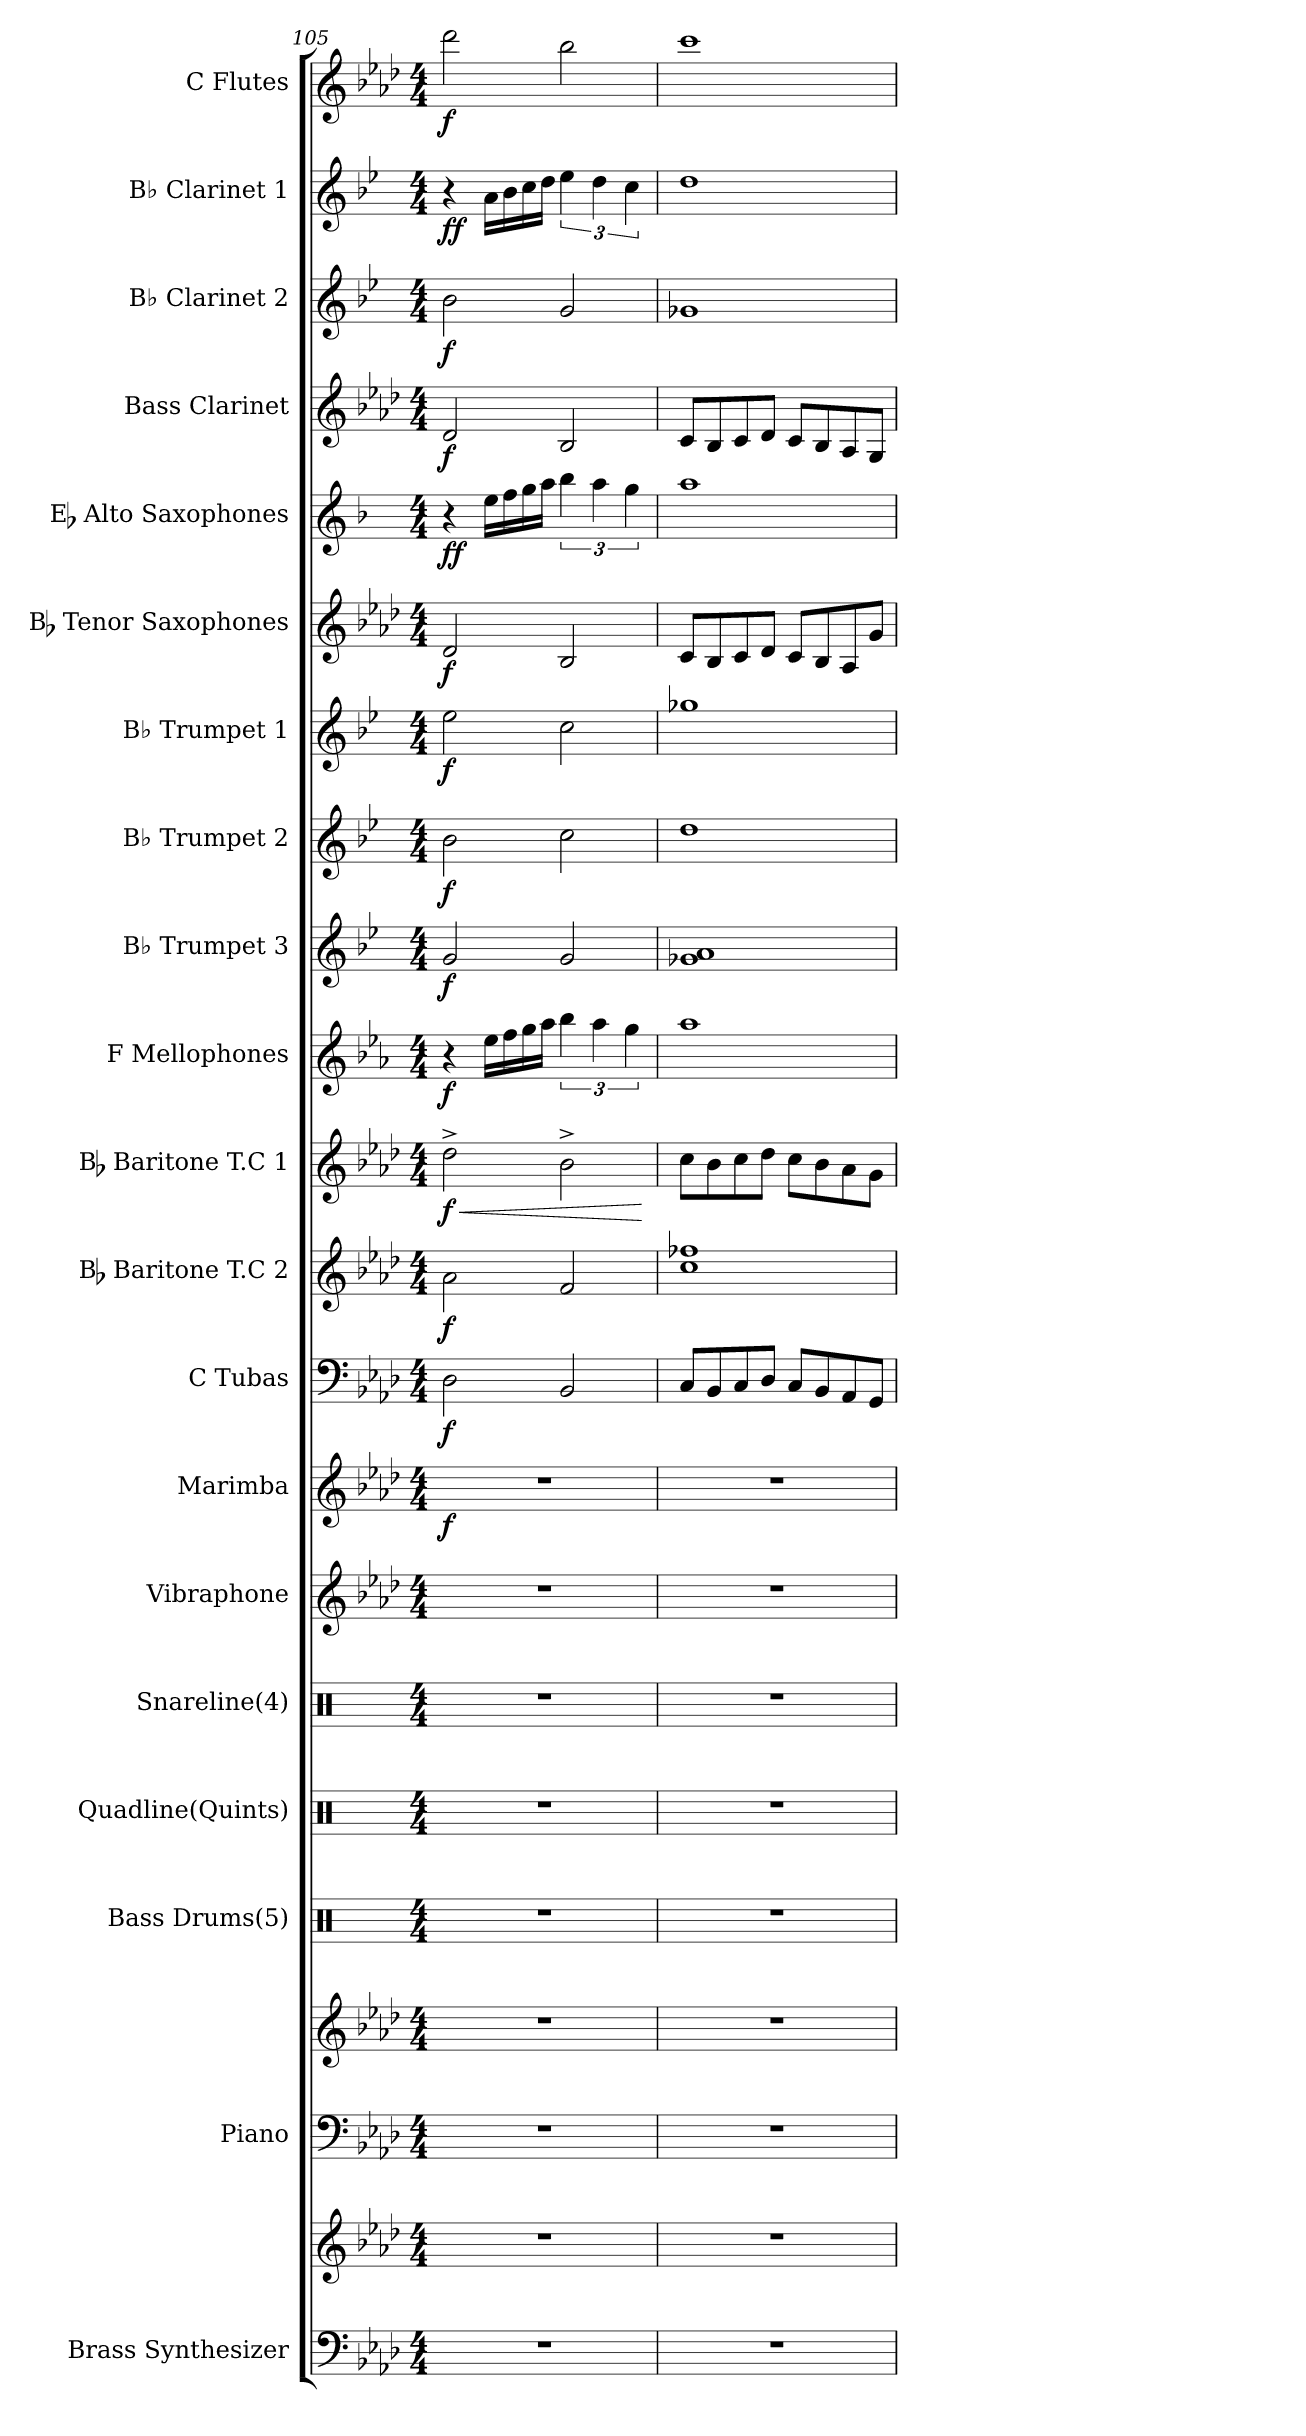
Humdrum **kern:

**kern	**kern	**kern	**kern	**kern	**kern	**kern	**kern	**kern	**dynam	**kern	**dynam	**kern	**dynam	**kern	**dynam	**kern	**dynam	**kern	**dynam	**kern	**dynam	**kern	**dynam	**kern	**dynam	**kern	**dynam	**kern	**dynam	**kern	**dynam	**kern	**dynam	**kern	**dynam
*part20	*part20	*part19	*part19	*part18	*part17	*part16	*part15	*part14	*part14	*part13	*part13	*part12	*part12	*part11	*part11	*part10	*part10	*part9	*part9	*part8	*part8	*part7	*part7	*part6	*part6	*part5	*part5	*part4	*part4	*part3	*part3	*part2	*part2	*part1	*part1
*staff22	*staff21	*staff20	*staff19	*staff18	*staff17	*staff16	*staff15	*staff14	*staff14	*staff13	*staff13	*staff12	*staff12	*staff11	*staff11	*staff10	*staff10	*staff9	*staff9	*staff8	*staff8	*staff7	*staff7	*staff6	*staff6	*staff5	*staff5	*staff4	*staff4	*staff3	*staff3	*staff2	*staff2	*staff1	*staff1
*I"Brass Synthesizer	*	*I"Piano	*	*I"Bass Drums(5)	*I"Quadline(Quints)	*I"Snareline(4)	*I"Vibraphone	*I"Marimba	*	*I"C Tubas	*	*I"Bb Baritone T.C 2	*	*I"Bb Baritone T.C 1	*	*I"F Mellophones	*	*I"B♭ Trumpet 3	*	*I"B♭ Trumpet 2	*	*I"B♭ Trumpet 1	*	*I"Bb Tenor Saxophones	*	*I"Eb Alto Saxophones	*	*I"Bass Clarinet	*	*I"B♭ Clarinet 2	*	*I"B♭ Clarinet 1	*	*I"C Flutes	*
*I'Synth.	*	*I'Pno.	*	*I'BD	*	*	*	*I'Marimba	*	*I'Tubas	*	*I'Baritone T.C 2	*	*I'Baritone T.C 1	*	*I'Mello	*	*I'B♭ Tpt. 3	*	*I'B♭ Tpt. 2	*	*I'B♭ Tpt. 1	*	*I'Tenor Saxes	*	*I'Alto Saxes	*	*I'B. Cl.	*	*I'B♭ Cl. 2	*	*I'B♭ Cl. 1	*	*I'Flutes	*
*clefF4	*clefG2	*clefF4	*clefG2	*clefX	*clefX	*clefX	*clefG2	*clefG2	*	*clefF4	*	*clefG2	*	*clefG2	*	*clefG2	*	*clefG2	*	*clefG2	*	*clefG2	*	*clefG2	*	*clefG2	*	*clefG2	*	*clefG2	*	*clefG2	*	*clefG2	*
*	*	*	*	*	*	*	*	*	*	*	*	*ITrd8c14	*	*ITrd8c14	*	*ITrd4c7	*	*ITrd1c2	*	*ITrd1c2	*	*ITrd1c2	*	*ITrd8c14	*	*ITrd5c9	*	*ITrd8c14	*	*ITrd1c2	*	*ITrd1c2	*	*	*
*k[b-e-a-d-]	*k[b-e-a-d-]	*k[b-e-a-d-]	*k[b-e-a-d-]	*k[]	*k[]	*k[]	*k[b-e-a-d-]	*k[b-e-a-d-]	*	*k[b-e-a-d-]	*	*k[b-e-a-d-]	*	*k[b-e-a-d-]	*	*k[b-e-a-d-]	*	*k[b-e-a-d-]	*	*k[b-e-a-d-]	*	*k[b-e-a-d-]	*	*k[b-e-a-d-]	*	*k[b-e-a-d-]	*	*k[b-e-a-d-]	*	*k[b-e-a-d-]	*	*k[b-e-a-d-]	*	*k[b-e-a-d-]	*
*M4/4	*M4/4	*M4/4	*M4/4	*M4/4	*M4/4	*M4/4	*M4/4	*M4/4	*	*M4/4	*	*M4/4	*	*M4/4	*	*M4/4	*	*M4/4	*	*M4/4	*	*M4/4	*	*M4/4	*	*M4/4	*	*M4/4	*	*M4/4	*	*M4/4	*	*M4/4	*
=105	=105	=105	=105	=105	=105	=105	=105	=105	=105	=105	=105	=105	=105	=105	=105	=105	=105	=105	=105	=105	=105	=105	=105	=105	=105	=105	=105	=105	=105	=105	=105	=105	=105	=105	=105
!	!	!	!	!	!	!	!	!	!LO:DY:b	!	!LO:DY:b	!	!LO:DY:b	!	!LO:HP:b	!	!	!	!	!	!	!	!	!	!	!	!	!	!	!	!	!	!	!	!
!	!	!	!	!	!	!	!	!	!	!	!	!	!	!	!LO:DY:n=1:b	!	!LO:DY:b	!	!LO:DY:b	!	!LO:DY:b	!	!LO:DY:b	!	!LO:DY:b	!	!LO:DY:b	!	!	!	!	!	!	!	!
!	!	!	!	!	!	!	!	!	!	!	!	!	!	!	!	!	!	!	!	!	!	!	!	!	!	!	!LO:DY:n=1:b	!	!LO:DY:b	!	!LO:DY:b	!	!LO:DY:b	!	!
!	!	!	!	!	!	!	!	!	!	!	!	!	!	!	!	!	!	!	!	!	!	!	!	!	!	!	!	!	!	!	!	!	!LO:DY:n=1:b	!	!LO:DY:b
1r	1r	1r	1r	1r	1r	1r	1r	1r	f	2D-\	f	2A-\	f	2d-^\	< f	4r	f	2f/	f	2a-\	f	2dd-\	f	2D-/	f	4r	f f	2D-/	f	2a-\	f	4r	f f	2ddd-\	f
.	.	.	.	.	.	.	.	.	.	.	.	.	.	.	.	16a-\LL	.	.	.	.	.	.	.	.	.	16g\LL	.	.	.	.	.	16g\LL	.	.	.
.	.	.	.	.	.	.	.	.	.	.	.	.	.	.	.	16b-\	.	.	.	.	.	.	.	.	.	16a-\	.	.	.	.	.	16a-\	.	.	.
.	.	.	.	.	.	.	.	.	.	.	.	.	.	.	.	16cc\	.	.	.	.	.	.	.	.	.	16b-\	.	.	.	.	.	16b-\	.	.	.
.	.	.	.	.	.	.	.	.	.	.	.	.	.	.	.	16dd-\JJ	.	.	.	.	.	.	.	.	.	16cc\JJ	.	.	.	.	.	16cc\JJ	.	.	.
.	.	.	.	.	.	.	.	.	.	2BB-/	.	2F/	.	2B-^\	.	6ee-\	.	2f/	.	2b-\	.	2b-\	.	2BB-/	.	6dd-\	.	2BB-/	.	2f/	.	6dd-\	.	2bb-\	.
.	.	.	.	.	.	.	.	.	.	.	.	.	.	.	.	6dd-\	.	.	.	.	.	.	.	.	.	6cc\	.	.	.	.	.	6cc\	.	.	.
.	.	.	.	.	.	.	.	.	.	.	.	.	.	.	.	6cc\	.	.	.	.	.	.	.	.	.	6b-\	.	.	.	.	.	6b-\	.	.	.
.	.	.	.	.	.	.	.	.	.	.	.	.	.	.	[	.	.	.	.	.	.	.	.	.	.	.	.	.	.	.	.	.	.	.	.
!!LO:PB:g=z
=106	=106	=106	=106	=106	=106	=106	=106	=106	=106	=106	=106	=106	=106	=106	=106	=106	=106	=106	=106	=106	=106	=106	=106	=106	=106	=106	=106	=106	=106	=106	=106	=106	=106	=106	=106
1r	1r	1r	1r	1r	1r	1r	1r	1r	.	8C/L	.	1c 1f-X	.	8c\L	.	1dd-	.	1f-X 1g	.	1cc	.	1ff-X	.	8C/L	.	1cc	.	8C/L	.	1f-X	.	1cc	.	1ccc	.
.	.	.	.	.	.	.	.	.	.	8BB-/	.	.	.	8B-\	.	.	.	.	.	.	.	.	.	8BB-/	.	.	.	8BB-/	.	.	.	.	.	.	.
.	.	.	.	.	.	.	.	.	.	8C/	.	.	.	8c\	.	.	.	.	.	.	.	.	.	8C/	.	.	.	8C/	.	.	.	.	.	.	.
.	.	.	.	.	.	.	.	.	.	8D-/J	.	.	.	8d-\J	.	.	.	.	.	.	.	.	.	8D-/J	.	.	.	8D-/J	.	.	.	.	.	.	.
.	.	.	.	.	.	.	.	.	.	8C/L	.	.	.	8c\L	.	.	.	.	.	.	.	.	.	8C/L	.	.	.	8C/L	.	.	.	.	.	.	.
.	.	.	.	.	.	.	.	.	.	8BB-/	.	.	.	8B-\	.	.	.	.	.	.	.	.	.	8BB-/	.	.	.	8BB-/	.	.	.	.	.	.	.
.	.	.	.	.	.	.	.	.	.	8AA-/	.	.	.	8A-\	.	.	.	.	.	.	.	.	.	8AA-/	.	.	.	8AA-/	.	.	.	.	.	.	.
.	.	.	.	.	.	.	.	.	.	8GG/J	.	.	.	8G\J	.	.	.	.	.	.	.	.	.	8G/J	.	.	.	8GG/J	.	.	.	.	.	.	.
=	=	=	=	=	=	=	=	=	=	=	=	=	=	=	=	=	=	=	=	=	=	=	=	=	=	=	=	=	=	=	=	=	=	=	=
*-	*-	*-	*-	*-	*-	*-	*-	*-	*-	*-	*-	*-	*-	*-	*-	*-	*-	*-	*-	*-	*-	*-	*-	*-	*-	*-	*-	*-	*-	*-	*-	*-	*-	*-	*-
